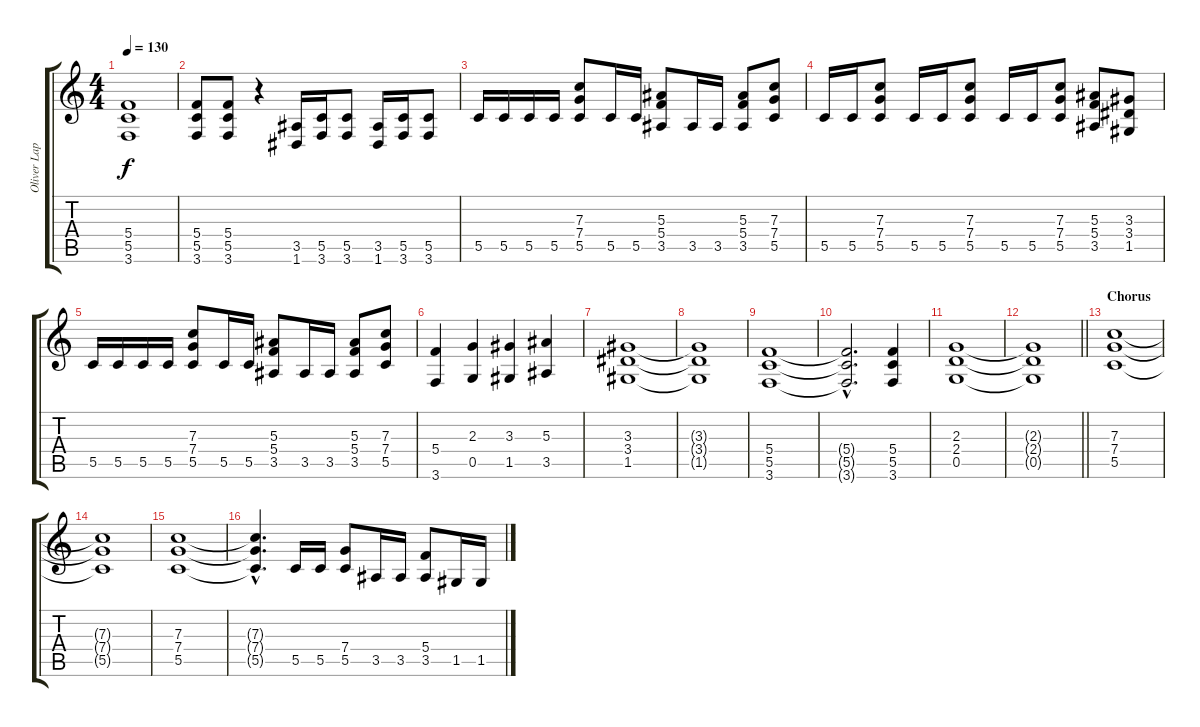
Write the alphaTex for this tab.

\track ("Oliver Lapauze (Guitar 2)" "Oliver Lap") {instrument distortionguitar}
\staff {score tabs}
\tuning (D4 A3 F3 C3 G2 D2) {hide}
\ts (4 4)
\tempo 130
\clef g2
\ks c
(5.4 5.5 3.6).1{dy f} |
(5.4 5.5 3.6).8 (5.4 5.5 3.6).8 r.4 (3.5 1.6).16 (5.5 3.6).16 (5.5 3.6).8 (3.5 1.6).16 (5.5 3.6).16 (5.5 3.6).8 |
5.5.16 5.5.16 5.5.16 5.5.16 (7.3 7.4 5.5).8 5.5.16 5.5.16 (5.3 5.4 3.5).8 3.5.16 3.5.16 (5.3 5.4 3.5).8 (7.3 7.4 5.5).8 |
5.5.16 5.5.16 (7.3 7.4 5.5).8 5.5.16 5.5.16 (7.3 7.4 5.5).8 5.5.16 5.5.16 (7.3 7.4 5.5).8 (5.3 5.4 3.5).8 (3.3 3.4 1.5).8 |
5.5.16 5.5.16 5.5.16 5.5.16 (7.3 7.4 5.5).8 5.5.16 5.5.16 (5.3 5.4 3.5).8 3.5.16 3.5.16 (5.3 5.4 3.5).8 (7.3 7.4 5.5).8 |
(5.4 3.6).4 (2.3 0.5).4 (3.3 1.5).4 (5.3 3.5).4 |
(3.3 3.4 1.5).1 |
(3.3{t} 3.4{t} 1.5{t}).1 |
(5.4 5.5 3.6).1 |
(5.4{hac t} 5.5{hac t} 3.6{hac t}).2{d} (5.4 5.5 3.6).4 |
(2.3 2.4 0.5).1 |
\barLineRight lightlight
(2.3{t} 2.4{t} 0.5{t}).1 |
\section ("" "Chorus")
(7.3 7.4 5.5).1 |
(7.3{t} 7.4{t} 5.5{t}).1 |
(7.3 7.4 5.5).1 |
(7.3{hac t} 7.4{hac t} 5.5{hac t}).4{d} 5.5.16 5.5.16 (7.4 5.5).8 3.5.16 3.5.16 (5.4 3.5).8 1.5.16 1.5.16
